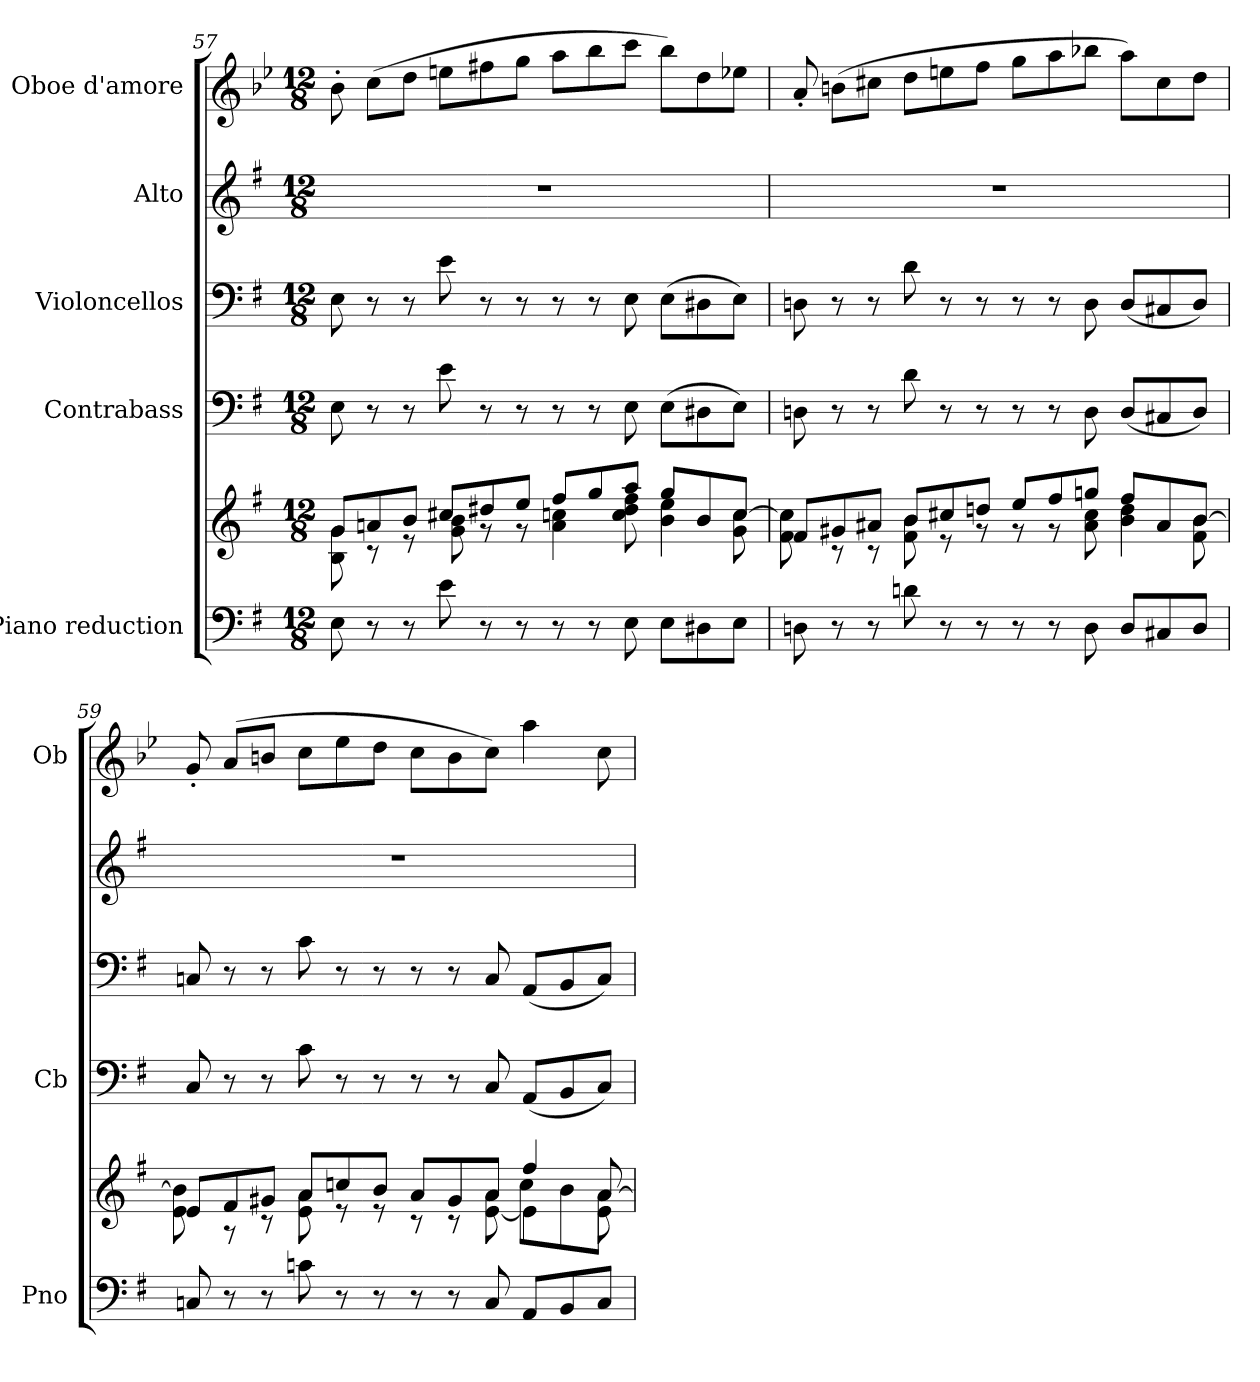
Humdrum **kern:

**kern	**kern	**kern	**kern	**kern	**kern
*part5	*part5	*part4	*part3	*part2	*part1
*staff6	*staff5	*staff4	*staff3	*staff2	*staff1
*I"Piano reduction	*	*I"Contrabass	*I"Violoncellos	*I"Alto	*I"Oboe d'amore
*I'Pno	*	*I'Cb	*	*	*I'Ob
!!LO:PB:g=z
*clefF4	*clefG2	*clefF4	*clefF4	*clefG2	*clefG2
*	*	*ITrd7c12	*	*	*ITrd2c3
*k[f#]	*k[f#]	*k[f#]	*k[f#]	*k[f#]	*k[f#]
*M12/8	*M12/8	*M12/8	*M12/8	*M12/8	*M12/8
=57	=57	=57	=57	=57	=57
*	*^	*	*	*	*
8E\	8g/L	8B\ 8g\	8EE\	8E\	1.r	8g'\
8r	8an/	8r	8r	8r	.	(8a\L
8r	8b/J	8r	8r	8r	.	8b\J
8e\	8cc#X/L	8g\ 8b\	8E\	8e\	.	8cc#X\L
8r	8dd#X/	8r	8r	8r	.	8dd#X\
8r	8ee/J	8r	8r	8r	.	8ee\J
8r	8ff#/L	4a\ 4ccn\	8r	8r	.	8ff#\L
8r	8gg/	.	8r	8r	.	8gg\
8E\	8aa/J	8cc\ 8dd#\ 8ff#\	8EE\	8E\	.	8aa\J
8E\L	8gg/L	4b\ 4ee\	(8EE\L	(8E\L	.	8gg\L)
8D#X\	8b/	.	8DD#X\	8D#X\	.	8b\
8E\J	[8cc/J	8g\ 8cc\	8EE\J)	8E\J)	.	8ccn\J
=58	=58	=58	=58	=58	=58	=58
8Dn\	8f#/L	8f#\ 8cc\]	8DDn\	8Dn\	1.r	8f#'/
8r	8g#X/	8r	8r	8r	.	(8g#X\L
8r	8a#X/J	8r	8r	8r	.	8a#X\J
8dn\	8b/L	8f#\ 8b\	8D\	8d\	.	8b\L
8r	8cc#X/	8r	8r	8r	.	8cc#X\
8r	8ddn/J	8r	8r	8r	.	8dd\J
8r	8ee/L	8r	8r	8r	.	8ee\L
8r	8ff#/	8r	8r	8r	.	8ff#\
8D\	8ggn/J	8a#\ 8cc#\	8DD\	8D\	.	8ggn\J
8D/L	8ff#/L	4b\ 4dd\	(8DD/L	(8D/L	.	8ff#\L)
8C#X/	8a#/	.	8CC#X/	8C#X/	.	8a#\
8D/J	[8b/J	8f#\ 8b\	8DD/J)	8D/J)	.	8b\J
=59	=59	=59	=59	=59	=59	=59
*	*	*^	*	*	*	*
8Cn/	8e/L	8e\ 8b\]	2.ryy	8CC/	8Cn/	1.r	8e'/
8r	8f#/	8r	.	8r	8r	.	(8f#/L
8r	8g#X/J	8r	.	8r	8r	.	8g#X/J
8cn\	8a/L	8e\ 8a\	.	8C\	8c\	.	8a\L
8r	8ccn/	8r	.	8r	8r	.	8cc\
8r	8b/J	8r	.	8r	8r	.	8b\J
8r	8a/L	8r	4.ryy	8r	8r	.	8a\L
8r	8g#/	8r	.	8r	8r	.	8g#\
8C/	8a/J	[8e\ 8a\	.	8CC/	8C/	.	8a\J)
8AA/L	4ff#/	4e\]	8cc\L	(8AAA/L	(8AA/L	.	4ff#\
8BB/	.	.	8b\	8BBB/	8BB/	.	.
8C/J	[8a/	8e\	8a\J	8CC/J)	8C/J)	.	8a\
*	*v	*v	*v	*	*	*	*
=	=	=	=	=	=
*-	*-	*-	*-	*-	*-
